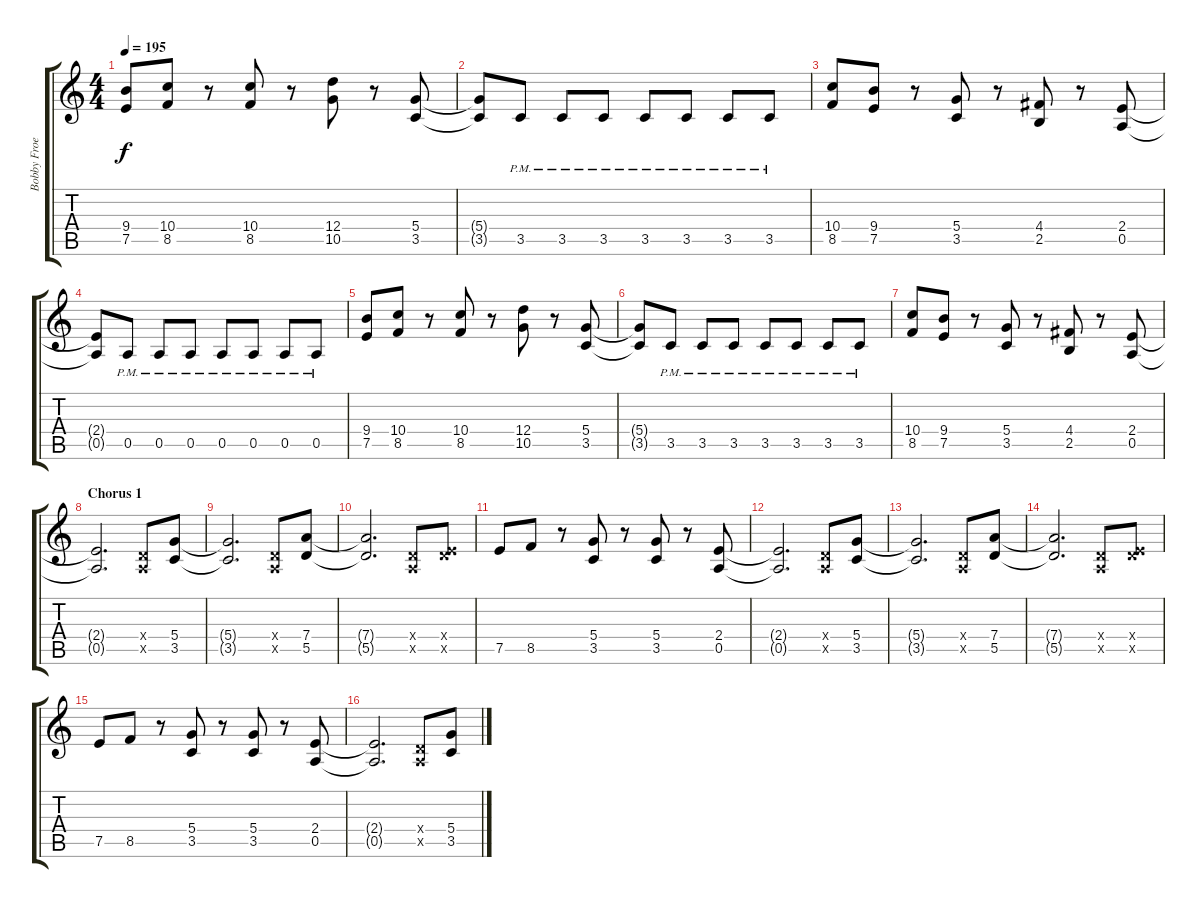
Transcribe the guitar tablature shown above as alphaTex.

\track ("Bobby Froese" "Bobby Froe") {instrument distortionguitar}
\staff {score tabs}
\tuning (E4 B3 G3 D3 A2 E2) {hide}
\ts (4 4)
\tempo 195
\clef g2
\ks c
(9.4 7.5).8{dy f} (10.4 8.5).8 r.8 (10.4 8.5).8 r.8 (12.4 10.5).8 r.8 (5.4 3.5).8 |
(5.4{t} 3.5{t}).8 3.5{pm}.8 3.5{pm}.8 3.5{pm}.8 3.5{pm}.8 3.5{pm}.8 3.5{pm}.8 3.5{pm}.8 |
(10.4 8.5).8 (9.4 7.5).8 r.8 (5.4 3.5).8 r.8 (4.4 2.5).8 r.8 (2.4 0.5).8 |
(2.4{t} 0.5{t}).8 0.5{pm}.8 0.5{pm}.8 0.5{pm}.8 0.5{pm}.8 0.5{pm}.8 0.5{pm}.8 0.5{pm}.8 |
(9.4 7.5).8 (10.4 8.5).8 r.8 (10.4 8.5).8 r.8 (12.4 10.5).8 r.8 (5.4 3.5).8 |
(5.4{t} 3.5{t}).8 3.5{pm}.8 3.5{pm}.8 3.5{pm}.8 3.5{pm}.8 3.5{pm}.8 3.5{pm}.8 3.5{pm}.8 |
(10.4 8.5).8 (9.4 7.5).8 r.8 (5.4 3.5).8 r.8 (4.4 2.5).8 r.8 (2.4 0.5).8 |
\section ("" "Chorus 1")
(2.4{t} 0.5{t}).2{d} (0.4{x} 0.5{x}).8 (5.4 3.5).8 |
(5.4{t} 3.5{t}).2{d} (0.4{x} 0.5{x}).8 (7.4 5.5).8 |
(7.4{t} 5.5{t}).2{d} (0.4{x} 0.5{x}).8 (0.4{x} 7.5{x}).8 |
7.5.8 8.5.8 r.8 (5.4 3.5).8 r.8 (5.4 3.5).8 r.8 (2.4 0.5).8 |
(2.4{t} 0.5{t}).2{d} (0.4{x} 0.5{x}).8 (5.4 3.5).8 |
(5.4{t} 3.5{t}).2{d} (0.4{x} 0.5{x}).8 (7.4 5.5).8 |
(7.4{t} 5.5{t}).2{d} (0.4{x} 0.5{x}).8 (0.4{x} 7.5{x}).8 |
7.5.8 8.5.8 r.8 (5.4 3.5).8 r.8 (5.4 3.5).8 r.8 (2.4 0.5).8 |
(2.4{t} 0.5{t}).2{d} (0.4{x} 0.5{x}).8 (5.4 3.5).8
